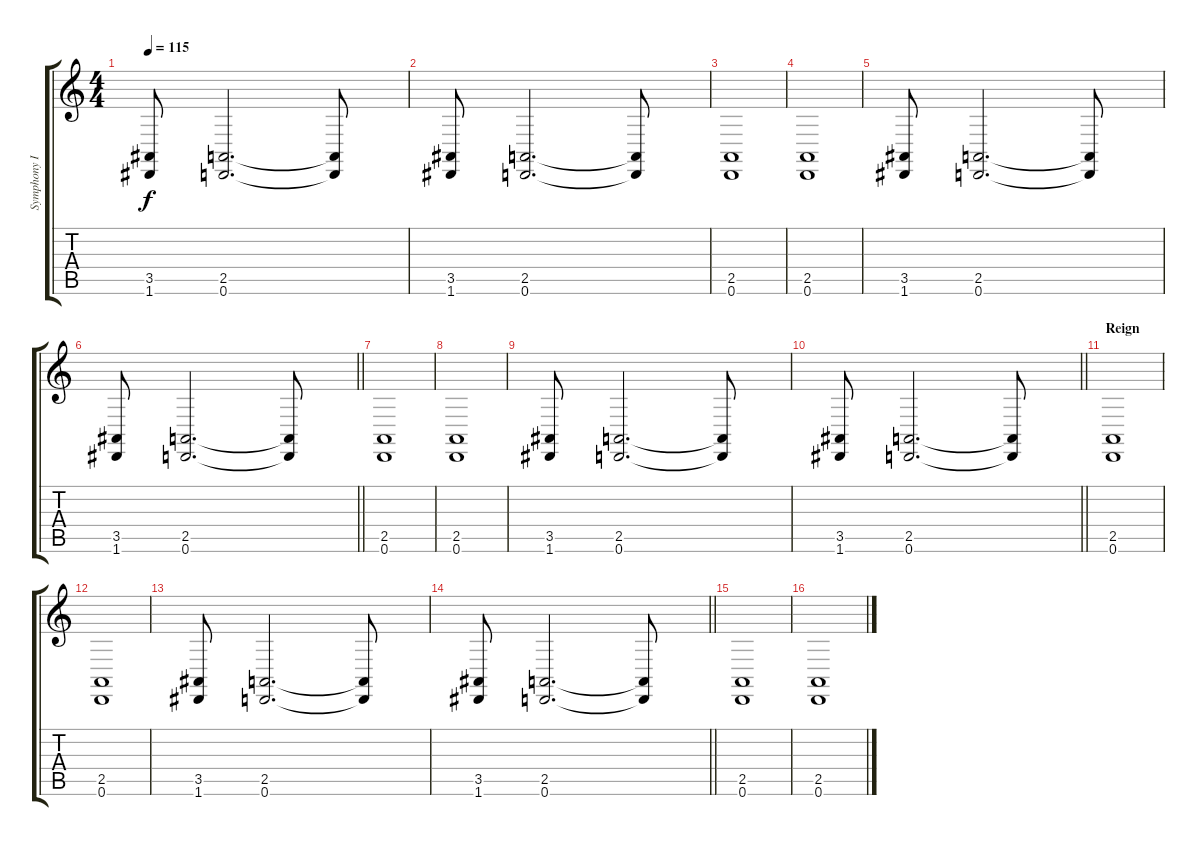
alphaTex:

\track ("Symphony I" "Symphony I") {instrument stringensemble1}
\staff {score tabs}
\tuning (D4 A3 F3 C3 G2 D2) {hide}
\ts (4 4)
\tempo 115
\clef g2
\ks c
(3.5 1.6).8{dy f} (2.5 0.6).2{d} (2.5{t} 0.6{t}).8 |
(3.5 1.6).8 (2.5 0.6).2{d} (2.5{t} 0.6{t}).8 |
(2.5 0.6).1 |
(2.5 0.6).1 |
(3.5 1.6).8 (2.5 0.6).2{d} (2.5{t} 0.6{t}).8 |
\barLineRight lightlight
(3.5 1.6).8 (2.5 0.6).2{d} (2.5{t} 0.6{t}).8 |
(2.5 0.6).1 |
(2.5 0.6).1 |
(3.5 1.6).8 (2.5 0.6).2{d} (2.5{t} 0.6{t}).8 |
\barLineRight lightlight
(3.5 1.6).8 (2.5 0.6).2{d} (2.5{t} 0.6{t}).8 |
\section ("" "Reign")
(2.5 0.6).1 |
(2.5 0.6).1 |
(3.5 1.6).8 (2.5 0.6).2{d} (2.5{t} 0.6{t}).8 |
\barLineRight lightlight
(3.5 1.6).8 (2.5 0.6).2{d} (2.5{t} 0.6{t}).8 |
(2.5 0.6).1 |
(2.5 0.6).1
